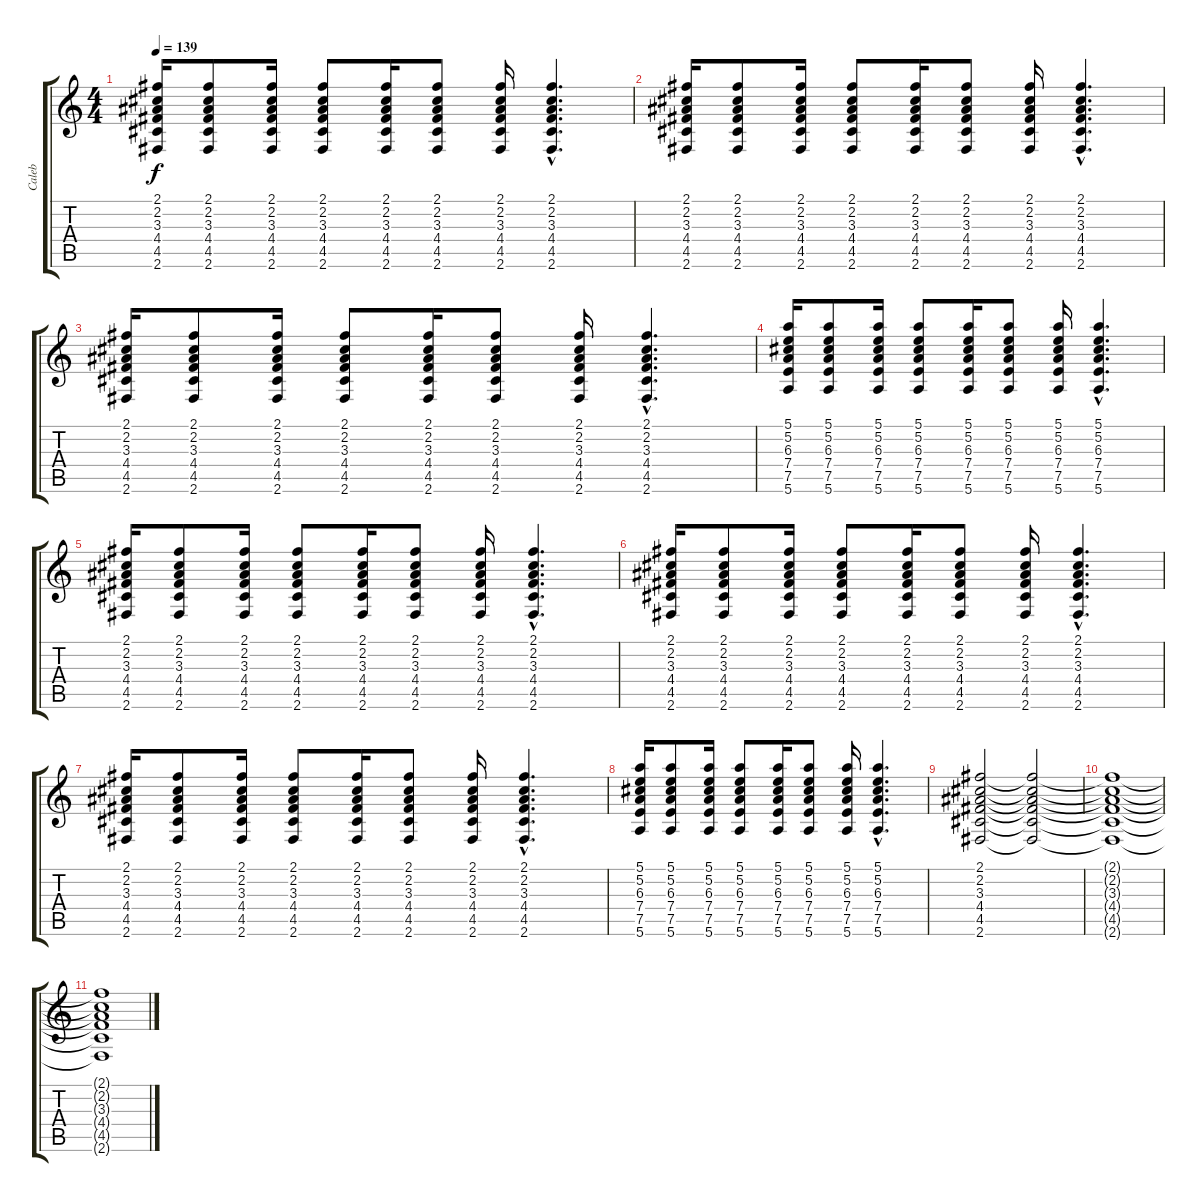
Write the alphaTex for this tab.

\track ("Caleb" "Caleb") {instrument distortionguitar}
\staff {score tabs}
\tuning (E4 B3 G3 D3 A2 E2) {hide}
\ts (4 4)
\tempo 139
\clef g2
\ks c
(2.1 2.2 3.3 4.4 4.5 2.6).16{dy f volume 10} (2.1 2.2 3.3 4.4 4.5 2.6).8 (2.1 2.2 3.3 4.4 4.5 2.6).16 (2.1 2.2 3.3 4.4 4.5 2.6).8 (2.1 2.2 3.3 4.4 4.5 2.6).16 (2.1 2.2 3.3 4.4 4.5 2.6).8 (2.1 2.2 3.3 4.4 4.5 2.6).16 (2.1{hac} 2.2{hac} 3.3{hac} 4.4{hac} 4.5{hac} 2.6{hac}).4{d volume 7} |
(2.1 2.2 3.3 4.4 4.5 2.6).16{volume 10} (2.1 2.2 3.3 4.4 4.5 2.6).8 (2.1 2.2 3.3 4.4 4.5 2.6).16 (2.1 2.2 3.3 4.4 4.5 2.6).8 (2.1 2.2 3.3 4.4 4.5 2.6).16 (2.1 2.2 3.3 4.4 4.5 2.6).8 (2.1 2.2 3.3 4.4 4.5 2.6).16 (2.1{hac} 2.2{hac} 3.3{hac} 4.4{hac} 4.5{hac} 2.6{hac}).4{d volume 7} |
(2.1 2.2 3.3 4.4 4.5 2.6).16{volume 10} (2.1 2.2 3.3 4.4 4.5 2.6).8 (2.1 2.2 3.3 4.4 4.5 2.6).16 (2.1 2.2 3.3 4.4 4.5 2.6).8 (2.1 2.2 3.3 4.4 4.5 2.6).16 (2.1 2.2 3.3 4.4 4.5 2.6).8 (2.1 2.2 3.3 4.4 4.5 2.6).16 (2.1{hac} 2.2{hac} 3.3{hac} 4.4{hac} 4.5{hac} 2.6{hac}).4{d volume 7} |
(5.1 5.2 6.3 7.4 7.5 5.6).16{volume 10} (5.1 5.2 6.3 7.4 7.5 5.6).8 (5.1 5.2 6.3 7.4 7.5 5.6).16 (5.1 5.2 6.3 7.4 7.5 5.6).8 (5.1 5.2 6.3 7.4 7.5 5.6).16 (5.1 5.2 6.3 7.4 7.5 5.6).8 (5.1 5.2 6.3 7.4 7.5 5.6).16 (5.1{hac} 5.2{hac} 6.3{hac} 7.4{hac} 7.5{hac} 5.6{hac}).4{d volume 7} |
(2.1 2.2 3.3 4.4 4.5 2.6).16{volume 10} (2.1 2.2 3.3 4.4 4.5 2.6).8 (2.1 2.2 3.3 4.4 4.5 2.6).16 (2.1 2.2 3.3 4.4 4.5 2.6).8 (2.1 2.2 3.3 4.4 4.5 2.6).16 (2.1 2.2 3.3 4.4 4.5 2.6).8 (2.1 2.2 3.3 4.4 4.5 2.6).16 (2.1{hac} 2.2{hac} 3.3{hac} 4.4{hac} 4.5{hac} 2.6{hac}).4{d volume 7} |
(2.1 2.2 3.3 4.4 4.5 2.6).16{volume 10} (2.1 2.2 3.3 4.4 4.5 2.6).8 (2.1 2.2 3.3 4.4 4.5 2.6).16 (2.1 2.2 3.3 4.4 4.5 2.6).8 (2.1 2.2 3.3 4.4 4.5 2.6).16 (2.1 2.2 3.3 4.4 4.5 2.6).8 (2.1 2.2 3.3 4.4 4.5 2.6).16 (2.1{hac} 2.2{hac} 3.3{hac} 4.4{hac} 4.5{hac} 2.6{hac}).4{d volume 7} |
(2.1 2.2 3.3 4.4 4.5 2.6).16{volume 10} (2.1 2.2 3.3 4.4 4.5 2.6).8 (2.1 2.2 3.3 4.4 4.5 2.6).16 (2.1 2.2 3.3 4.4 4.5 2.6).8 (2.1 2.2 3.3 4.4 4.5 2.6).16 (2.1 2.2 3.3 4.4 4.5 2.6).8 (2.1 2.2 3.3 4.4 4.5 2.6).16 (2.1{hac} 2.2{hac} 3.3{hac} 4.4{hac} 4.5{hac} 2.6{hac}).4{d volume 7} |
(5.1 5.2 6.3 7.4 7.5 5.6).16{volume 10} (5.1 5.2 6.3 7.4 7.5 5.6).8 (5.1 5.2 6.3 7.4 7.5 5.6).16 (5.1 5.2 6.3 7.4 7.5 5.6).8 (5.1 5.2 6.3 7.4 7.5 5.6).16 (5.1 5.2 6.3 7.4 7.5 5.6).8 (5.1 5.2 6.3 7.4 7.5 5.6).16 (5.1{hac} 5.2{hac} 6.3{hac} 7.4{hac} 7.5{hac} 5.6{hac}).4{d volume 7} |
(2.1 2.2 3.3 4.4 4.5 2.6).2{volume 10} (2.1{t} 2.2{t} 3.3{t} 4.4{t} 4.5{t} 2.6{t}).2{volume 3} |
(2.1{t} 2.2{t} 3.3{t} 4.4{t} 4.5{t} 2.6{t}).1 |
(2.1{t} 2.2{t} 3.3{t} 4.4{t} 4.5{t} 2.6{t}).1
